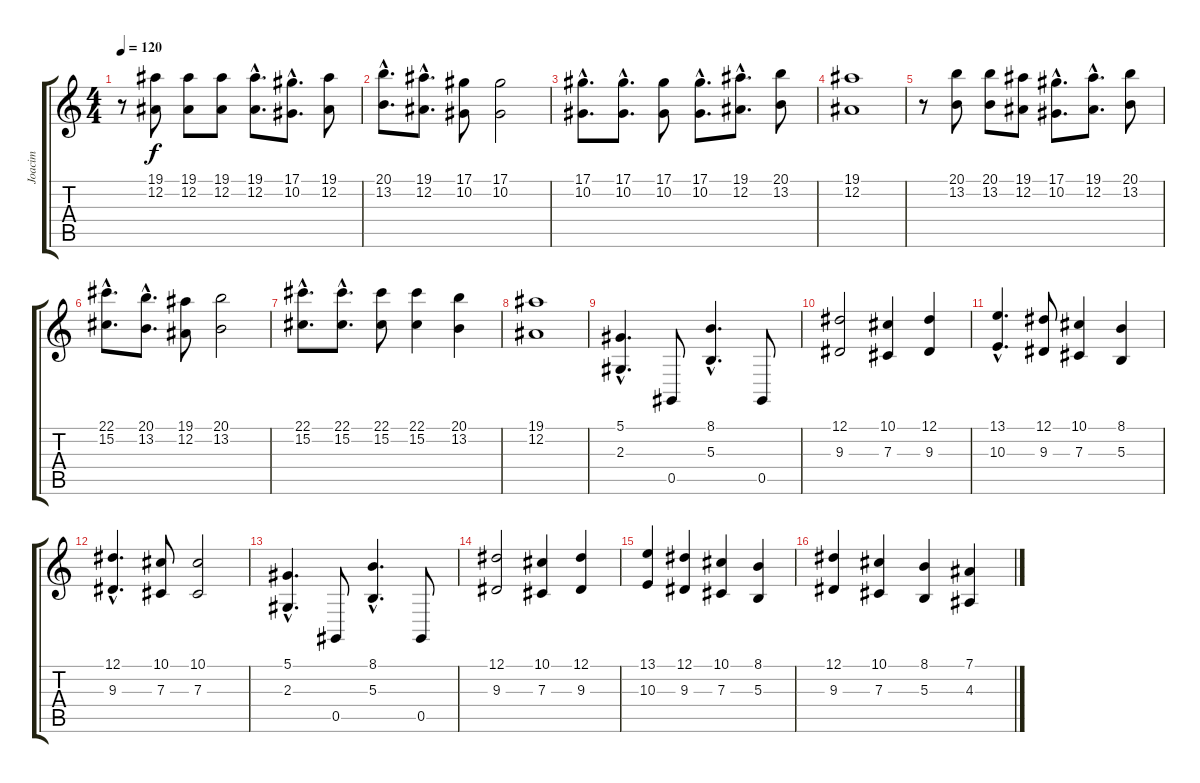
\track ("Joacim" "Joacim") {instrument lead1square}
\staff {score tabs}
\tuning (Eb4 Bb3 Gb3 Db3 Ab2 Eb2) {hide}
\ts (4 4)
\tempo 120
\clef g2
\ks c
r.8{dy f} (19.1 12.2).8 (19.1 12.2).8 (19.1 12.2).8 (19.1{hac} 12.2{hac}).8{d} (17.1{hac} 10.2{hac}).8{d} (19.1 12.2).8 |
(20.1{hac} 13.2{hac}).8{d} (19.1{hac} 12.2{hac}).8{d} (17.1 10.2).8 (17.1 10.2).2 |
(17.1{hac} 10.2{hac}).8{d} (17.1{hac} 10.2{hac}).8{d} (17.1 10.2).8 (17.1{hac} 10.2{hac}).8{d} (19.1{hac} 12.2{hac}).8{d} (20.1 13.2).8 |
(19.1 12.2).1 |
r.8 (20.1 13.2).8 (20.1 13.2).8 (19.1 12.2).8 (17.1{hac} 10.2{hac}).8{d} (19.1{hac} 12.2{hac}).8{d} (20.1 13.2).8 |
(22.1{hac} 15.2{hac}).8{d} (20.1{hac} 13.2{hac}).8{d} (19.1 12.2).8 (20.1 13.2).2 |
(22.1{hac} 15.2{hac}).8{d} (22.1{hac} 15.2{hac}).8{d} (22.1 15.2).8 (22.1 15.2).4 (20.1 13.2).4 |
(19.1 12.2).1 |
(5.1{hac} 2.3{hac}).4{d} 0.5.8 (8.1{hac} 5.3{hac}).4{d} 0.5.8 |
(12.1 9.3).2 (10.1 7.3).4 (12.1 9.3).4 |
(13.1{hac} 10.3{hac}).4{d} (12.1 9.3).8 (10.1 7.3).4 (8.1 5.3).4 |
(12.1{hac} 9.3{hac}).4{d} (10.1 7.3).8 (10.1 7.3).2 |
(5.1{hac} 2.3{hac}).4{d} 0.5.8 (8.1{hac} 5.3{hac}).4{d} 0.5.8 |
(12.1 9.3).2 (10.1 7.3).4 (12.1 9.3).4 |
(13.1 10.3).4 (12.1 9.3).4 (10.1 7.3).4 (8.1 5.3).4 |
(12.1 9.3).4 (10.1 7.3).4 (8.1 5.3).4 (7.1 4.3).4
